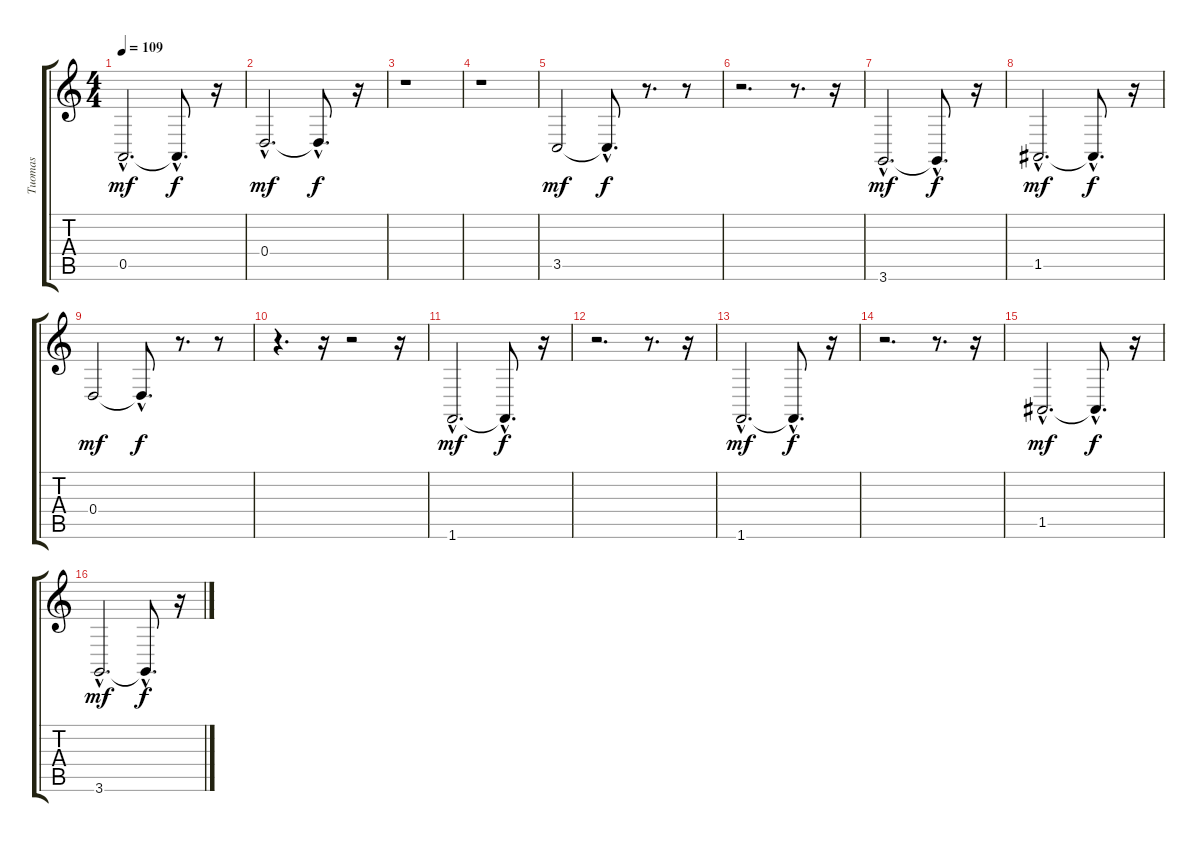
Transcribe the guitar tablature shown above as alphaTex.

\track ("Tuomas" "Tuomas") {instrument acousticgrandpiano}
\staff {score tabs}
\tuning (E4 B3 G3 D3 A2 E2) {hide}
\ts (4 4)
\tempo 109
\clef g2
\ks c
0.5{hac}.2{d dy mf} 0.5{hac t}.8{d dy f} r.16 |
0.4{hac}.2{d dy mf} 0.4{hac t}.8{d dy f} r.16 |
r.1 |
r.1 |
3.5.2{dy mf} 3.5{hac t}.8{d dy f} r.8{d} r.8 |
r.2{d} r.8{d} r.16 |
3.6{hac}.2{d dy mf} 3.6{hac t}.8{d dy f} r.16 |
1.5{hac}.2{d dy mf} 1.5{hac t}.8{d dy f} r.16 |
0.4.2{dy mf} 0.4{hac t}.8{d dy f} r.8{d} r.8 |
r.4{d} r.16 r.2 r.16 |
1.6{hac}.2{d dy mf} 1.6{hac t}.8{d dy f} r.16 |
r.2{d} r.8{d} r.16 |
1.6{hac}.2{d dy mf} 1.6{hac t}.8{d dy f} r.16 |
r.2{d} r.8{d} r.16 |
1.5{hac}.2{d dy mf} 1.5{hac t}.8{d dy f} r.16 |
3.6{hac}.2{d dy mf} 3.6{hac t}.8{d dy f} r.16
